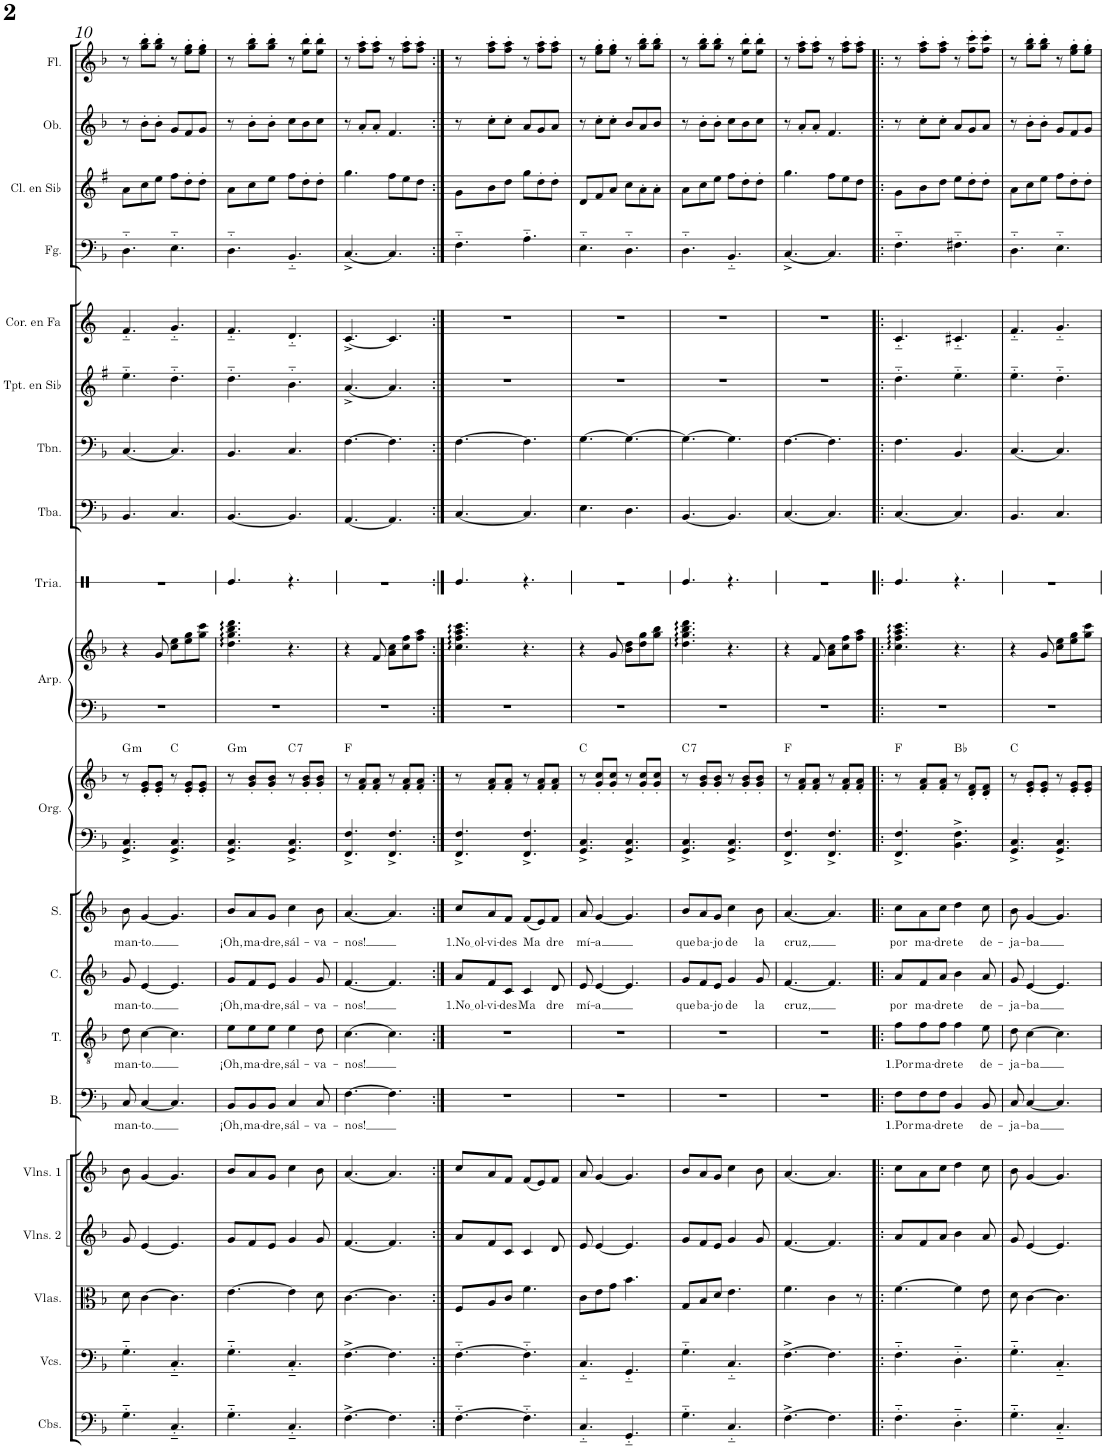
**kern	**kern	**kern	**kern	**kern	**kern	**text	**kern	**text	**kern	**text	**kern	**text	**kern	**kern	**harte	**kern	**kern	**kern	**kern	**kern	**kern	**kern	**kern	**kern	**kern	**kern
*part20	*part19	*part18	*part17	*part16	*part15	*part15	*part14	*part14	*part13	*part13	*part12	*part12	*part11	*part11	*part11	*part10	*part10	*part9	*part8	*part7	*part6	*part5	*part4	*part3	*part2	*part1
*staff22	*staff21	*staff20	*staff19	*staff18	*staff17	*staff17	*staff16	*staff16	*staff15	*staff15	*staff14	*staff14	*staff13	*staff12	*	*staff11	*staff10	*staff9	*staff8	*staff7	*staff6	*staff5	*staff4	*staff3	*staff2	*staff1
*I"Contrabajos	*I"Violonchelos	*I"Violas	*I"Violines 2	*I"Violines 1	*I"Bajo	*	*I"Tenor	*	*I"Contralto	*	*I"Soprano	*	*I"Órgano	*	*	*I"Arpa	*	*I"Triángulo	*I"Tuba	*I"Trombón	*I"Trompeta en Sib	*I"Corno en Fa	*I"Fagot	*I"Clarinete en Sib	*I"Oboe	*I"Flauta
*I'Cbs.	*I'Vcs.	*I'Vlas.	*I'Vlns. 2	*I'Vlns. 1	*I'B.	*	*I'T.	*	*I'C.	*	*I'S.	*	*	*	*	*I'Arp.	*	*	*I'Tba.	*I'Tbn.	*I'Tpt. en Sib	*I'Cor. en Fa	*I'Fg.	*I'Cl. en Sib	*I'Ob.	*I'Fl.
!!LO:PB:g=z
*clefF4	*clefF4	*clefC3	*clefG2	*clefG2	*clefF4	*	*clefGv2	*	*clefG2	*	*clefG2	*	*clefF4	*clefG2	*	*clefF4	*clefG2	*clefX	*clefF4	*clefF4	*clefG2	*clefG2	*clefF4	*clefG2	*clefG2	*clefG2
*Trd7c12	*	*	*	*	*	*	*	*	*	*	*	*	*	*	*	*	*	*	*	*	*Trd1c2	*Trd4c7	*	*Trd1c2	*	*
*k[b-]	*k[b-]	*k[b-]	*k[b-]	*k[b-]	*k[b-]	*	*k[b-]	*	*k[b-]	*	*k[b-]	*	*k[b-]	*k[b-]	*	*k[b-]	*k[b-]	*k[]	*k[b-]	*k[b-]	*k[f#]	*k[]	*k[b-]	*k[f#]	*k[b-]	*k[b-]
*M6/8	*M6/8	*M6/8	*M6/8	*M6/8	*M6/8	*	*M6/8	*	*M6/8	*	*M6/8	*	*M6/8	*M6/8	*	*M6/8	*M6/8	*M6/8	*M6/8	*M6/8	*M6/8	*M6/8	*M6/8	*M6/8	*M6/8	*M6/8
=10	=10	=10	=10	=10	=10	=10	=10	=10	=10	=10	=10	=10	=10	=10	=10	=10	=10	=10	=10	=10	=10	=10	=10	=10	=10	=10
!	!	!	!	!	!	!LO:LY:b	!	!LO:LY:b	!	!LO:LY:b	!	!LO:LY:b	!	!	!LO:H:kt=m	!	!	!	!	!	!	!	!	!	!	!
4.G'~\	4.G'~\	8d\	8g/	8b-\	8C/	man-	8d\	man-	8g/	man-	8b-\	man-	4.GG/^ 4.C/^	8r	G:min	2.r	4r	2.r	4.BB-/	[4.C/	4.ee\	4.f/	4.D\	8a\L	8r	8r
!	!	!	!	!	!	!LO:LY:b	!	!LO:LY:b	!	!LO:LY:b	!	!LO:LY:b	!	!	!	!	!	!	!	!	!	!	!	!	!	!
.	.	[4c\	[4e/	[4g/	[4C/	-to.	[4c\	-to.	[4e/	-to.	[4g/	-to.	.	8e/' 8g/'L	.	.	.	.	.	.	.	.	.	8cc\	8b-'\L	8gg\' 8bb-\'L
.	.	.	.	.	.	.	.	.	.	.	.	.	.	8e/' 8g/'J	.	.	8g/	.	.	.	.	.	.	8ee\J	8b-'\J	8gg\' 8bb-\'J
4.C'~/	4.C'~/	4.c\]	4.e/]	4.g/]	4.C/]	.	4.c\]	.	4.e/]	.	4.g/]	.	4.GG/^ 4.C/^	8r	C:maj	.	8cc\ 8ee\L	.	4.C/	4.C/]	4.dd\	4.g/	4.E\	8ff#\L	8g/L	8r
.	.	.	.	.	.	.	.	.	.	.	.	.	.	8e/' 8g/'L	.	.	8ee\ 8gg\	.	.	.	.	.	.	8dd'\	8f/	8ee\' 8gg\'L
.	.	.	.	.	.	.	.	.	.	.	.	.	.	8e/' 8g/'J	.	.	8gg\ 8ccc\J	.	.	.	.	.	.	8dd'\J	8g/J	8ee\' 8gg\'J
=11	=11	=11	=11	=11	=11	=11	=11	=11	=11	=11	=11	=11	=11	=11	=11	=11	=11	=11	=11	=11	=11	=11	=11	=11	=11	=11
!	!	!	!	!	!	!LO:LY:b	!	!LO:LY:b	!	!LO:LY:b	!	!LO:LY:b	!	!	!LO:H:kt=m	!	!	!	!	!	!	!	!	!	!	!
4.G'~\	4.G'~\	[4.e\	8g/L	8b-/L	8BB-/L	¡Oh,	8e\L	¡Oh,	8g/L	¡Oh,	8b-/L	¡Oh,	4.GG/^ 4.C/^	8r	G:min	2.r	4.dd\ 4.gg\ 4.bb-\ 4.ddd\	4.Re/	[4.BB-/	4.BB-/	4.dd\	4.f/	4.D\	8a\L	8r	8r
!	!	!	!	!	!	!LO:LY:b	!	!LO:LY:b	!	!LO:LY:b	!	!LO:LY:b	!	!	!	!	!	!	!	!	!	!	!	!	!	!
.	.	.	8f/	8a/	8BB-/	ma-	8e\	ma-	8f/	ma-	8a/	ma-	.	8g/' 8b-/'L	.	.	.	.	.	.	.	.	.	8cc\	8b-'\L	8gg\' 8bb-\'L
!	!	!	!	!	!	!LO:LY:b	!	!LO:LY:b	!	!LO:LY:b	!	!LO:LY:b	!	!	!	!	!	!	!	!	!	!	!	!	!	!
.	.	.	8e/J	8g/J	8BB-/J	-dre,	8e\J	-dre,	8e/J	-dre,	8g/J	-dre,	.	8g/' 8b-/'J	.	.	.	.	.	.	.	.	.	8ee\J	8b-'\J	8gg\' 8bb-\'J
!	!	!	!	!	!	!LO:LY:b	!	!LO:LY:b	!	!LO:LY:b	!	!LO:LY:b	!	!	!LO:H:kt=7	!	!	!	!	!	!	!	!	!	!	!
4.C'~/	4.C'~/	4e\]	4g/	4cc\	4C/	sál-	4e\	sál-	4g/	sál-	4cc\	sál-	4.GG/^ 4.C/^	8r	C:7	.	4.r	4.r	4.BB-/]	4.C/	4.b\	4.d/	4.BB-/	8ff#\L	8cc\L	8r
.	.	.	.	.	.	.	.	.	.	.	.	.	.	8g/' 8b-/'L	.	.	.	.	.	.	.	.	.	8dd'\	8b-\	8ee\' 8bb-\'L
!	!	!	!	!	!	!LO:LY:b	!	!LO:LY:b	!	!LO:LY:b	!	!LO:LY:b	!	!	!	!	!	!	!	!	!	!	!	!	!	!
.	.	8d\	8g/	8b-\	8C/	-va-	8d\	-va-	8g/	-va-	8b-\	-va-	.	8g/' 8b-/'J	.	.	.	.	.	.	.	.	.	8dd'\J	8cc\J	8ee\' 8bb-\'J
=12	=12	=12	=12	=12	=12	=12	=12	=12	=12	=12	=12	=12	=12	=12	=12	=12	=12	=12	=12	=12	=12	=12	=12	=12	=12	=12
!	!	!	!	!	!	!LO:LY:b	!	!LO:LY:b	!	!LO:LY:b	!	!LO:LY:b	!	!	!	!	!	!	!	!	!	!	!	!	!	!
[4.F^\	[4.F^\	[4.c\	[4.f/	[4.a/	[4.F\	-nos!	[4.c\	-nos!	[4.f/	-nos!	[4.a/	-nos!	4.FF/^ 4.F/^	8r	F:maj	2.r	4r	2.r	[4.AA/	[4.F\	[4.a^/	[4.c^/	[4.C^/	4.gg\	8r	8r
.	.	.	.	.	.	.	.	.	.	.	.	.	.	8f/' 8a/'L	.	.	.	.	.	.	.	.	.	.	8a'/L	8ff\' 8aa\'L
.	.	.	.	.	.	.	.	.	.	.	.	.	.	8f/' 8a/'J	.	.	8f/	.	.	.	.	.	.	.	8a'/J	8ff\' 8aa\'J
4.F\]	4.F\]	4.c\]	4.f/]	4.a/]	4.F\]	.	4.c\]	.	4.f/]	.	4.a/]	.	4.FF/^ 4.F/^	8r	.	.	8a\ 8cc\L	.	4.AA/]	4.F\]	4.a/]	4.c/]	4.C/]	8ff#\L	4.f/	8r
.	.	.	.	.	.	.	.	.	.	.	.	.	.	8f/' 8a/'L	.	.	8cc\ 8ff\	.	.	.	.	.	.	8ee\	.	8ff\' 8aa\'L
.	.	.	.	.	.	.	.	.	.	.	.	.	.	8f/' 8a/'J	.	.	8ff\ 8aa\J	.	.	.	.	.	.	8dd\J	.	8ff\' 8aa\'J
=13:|!	=13:|!	=13:|!	=13:|!	=13:|!	=13:|!	=13:|!	=13:|!	=13:|!	=13:|!	=13:|!	=13:|!	=13:|!	=13:|!	=13:|!	=13:|!	=13:|!	=13:|!	=13:|!	=13:|!	=13:|!	=13:|!	=13:|!	=13:|!	=13:|!	=13:|!	=13:|!
!	!	!	!	!	!	!	!	!	!	!LO:LY:b	!	!LO:LY:b	!	!	!	!	!	!	!	!	!	!	!	!	!	!
[4.F\	[4.F\	8F/L	8a/L	8cc/L	2.r	.	2.r	.	8a/L	1.No ol	8cc/L	1.No ol	4.FF/^ 4.F/^	8r	.	2.r	4.cc\ 4.ff\ 4.aa\ 4.ccc\	4.Re/	[4.C/	[4.F\	2.r	2.r	4.F\	8g\L	8r	8r
!	!	!	!	!	!	!	!	!	!	!LO:LY:b	!	!LO:LY:b	!	!	!	!	!	!	!	!	!	!	!	!	!	!
.	.	8A/	8f/	8a/	.	.	.	.	8f/	-vi-	8a/	-vi-	.	8f/' 8a/'L	.	.	.	.	.	.	.	.	.	8b\	8cc'\L	8ff\' 8aa\'L
!	!	!	!	!	!	!	!	!	!	!LO:LY:b	!	!LO:LY:b	!	!	!	!	!	!	!	!	!	!	!	!	!	!
.	.	8c/J	8c/J	8f/J	.	.	.	.	8c/J	-des	8f/J	-des	.	8f/' 8a/'J	.	.	.	.	.	.	.	.	.	8dd\J	8cc'\J	8ff\' 8aa\'J
!	!	!	!	!	!	!	!	!	!	!LO:LY:b	!	!LO:LY:b	!	!	!	!	!	!	!	!	!	!	!	!	!	!
4.F\]	4.F\]	4.f\	4c/	(8f/L	.	.	.	.	4c/	Ma	(8f/L	Ma	4.FF/^ 4.F/^	8r	.	.	4.r	4.r	4.C/]	4.F\]	.	.	4.A\	8gg\L	8a/L	8r
.	.	.	.	8e/)	.	.	.	.	.	.	8e/)	.	.	8f/' 8a/'L	.	.	.	.	.	.	.	.	.	8dd'\	8g/	8ff\' 8aa\'L
!	!	!	!	!	!	!	!	!	!	!LO:LY:b	!	!LO:LY:b	!	!	!	!	!	!	!	!	!	!	!	!	!	!
.	.	.	8d/	8f/J	.	.	.	.	8d/	dre	8f/J	dre	.	8f/' 8a/'J	.	.	.	.	.	.	.	.	.	8dd'\J	8a/J	8ff\' 8aa\'J
=14	=14	=14	=14	=14	=14	=14	=14	=14	=14	=14	=14	=14	=14	=14	=14	=14	=14	=14	=14	=14	=14	=14	=14	=14	=14	=14
!	!	!	!	!	!	!	!	!	!	!LO:LY:b	!	!LO:LY:b	!	!	!	!	!	!	!	!	!	!	!	!	!	!
4.C/	4.C/	8c\L	8e/	8a/	2.r	.	2.r	.	8e/	mí-	8a/	mí-	4.GG/^ 4.C/^	8r	C:maj	2.r	4r	2.r	4.E\	[4.G\	2.r	2.r	4.E\	8d/L	8r	8r
!	!	!	!	!	!	!	!	!	!	!LO:LY:b	!	!LO:LY:b	!	!	!	!	!	!	!	!	!	!	!	!	!	!
.	.	8e\	[4e/	[4g/	.	.	.	.	[4e/	-a	[4g/	-a	.	8g/' 8cc/'L	.	.	.	.	.	.	.	.	.	8f#/	8cc'\L	8ee\' 8gg\'L
.	.	8g\J	.	.	.	.	.	.	.	.	.	.	.	8g/' 8cc/'J	.	.	8g/	.	.	.	.	.	.	8a/J	8cc'\J	8ee\' 8gg\'J
4.GG/	4.GG/	4.b-\	4.e/]	4.g/]	.	.	.	.	4.e/]	.	4.g/]	.	4.GG/^ 4.C/^	8r	.	.	8b-\ 8dd\L	.	4.D\	4.G\_	.	.	4.D\	8cc\L	8b-/L	8r
.	.	.	.	.	.	.	.	.	.	.	.	.	.	8g/' 8cc/'L	.	.	8dd\ 8gg\	.	.	.	.	.	.	8a'\	8a/	8gg\' 8bb-\'L
.	.	.	.	.	.	.	.	.	.	.	.	.	.	8g/' 8cc/'J	.	.	8gg\ 8bb-\J	.	.	.	.	.	.	8a'\J	8b-/J	8gg\' 8bb-\'J
=15	=15	=15	=15	=15	=15	=15	=15	=15	=15	=15	=15	=15	=15	=15	=15	=15	=15	=15	=15	=15	=15	=15	=15	=15	=15	=15
!	!	!	!	!	!	!	!	!	!	!LO:LY:b	!	!LO:LY:b	!	!	!LO:H:kt=7	!	!	!	!	!	!	!	!	!	!	!
4.G\	4.G\	8G/L	8g/L	8b-/L	2.r	.	2.r	.	8g/L	que	8b-/L	que	4.GG/^ 4.C/^	8r	C:7	2.r	4.dd\ 4.gg\ 4.bb-\ 4.ddd\	4.Re/	[4.BB-/	4.G\_	2.r	2.r	4.D\	8a\L	8r	8r
!	!	!	!	!	!	!	!	!	!	!LO:LY:b	!	!LO:LY:b	!	!	!	!	!	!	!	!	!	!	!	!	!	!
.	.	8B-/	8f/	8a/	.	.	.	.	8f/	ba-	8a/	ba-	.	8g/' 8b-/'L	.	.	.	.	.	.	.	.	.	8cc\	8b-'\L	8gg\' 8bb-\'L
!	!	!	!	!	!	!	!	!	!	!LO:LY:b	!	!LO:LY:b	!	!	!	!	!	!	!	!	!	!	!	!	!	!
.	.	8d/J	8e/J	8g/J	.	.	.	.	8e/J	-jo	8g/J	-jo	.	8g/' 8b-/'J	.	.	.	.	.	.	.	.	.	8ee\J	8b-'\J	8gg\' 8bb-\'J
!	!	!	!	!	!	!	!	!	!	!LO:LY:b	!	!LO:LY:b	!	!	!	!	!	!	!	!	!	!	!	!	!	!
4.C/	4.C/	4.e\	4g/	4cc\	.	.	.	.	4g/	de	4cc\	de	4.GG/^ 4.C/^	8r	.	.	4.r	4.r	4.BB-/]	4.G\]	.	.	4.BB-/	8ff#\L	8cc\L	8r
.	.	.	.	.	.	.	.	.	.	.	.	.	.	8g/' 8b-/'L	.	.	.	.	.	.	.	.	.	8dd'\	8b-\	8ee\' 8bb-\'L
!	!	!	!	!	!	!	!	!	!	!LO:LY:b	!	!LO:LY:b	!	!	!	!	!	!	!	!	!	!	!	!	!	!
.	.	.	8g/	8b-\	.	.	.	.	8g/	la	8b-\	la	.	8g/' 8b-/'J	.	.	.	.	.	.	.	.	.	8dd'\J	8cc\J	8ee\' 8bb-\'J
=16	=16	=16	=16	=16	=16	=16	=16	=16	=16	=16	=16	=16	=16	=16	=16	=16	=16	=16	=16	=16	=16	=16	=16	=16	=16	=16
!	!	!	!	!	!	!	!	!	!	!LO:LY:b	!	!LO:LY:b	!	!	!	!	!	!	!	!	!	!	!	!	!	!
[4.F^\	[4.F^\	4.f\	[4.f/	[4.a/	2.r	.	2.r	.	[4.f/	cruz,	[4.a/	cruz,	4.FF/^ 4.F/^	8r	F:maj	2.r	4r	2.r	[4.C/	[4.F\	2.r	2.r	[4.C^/	4.gg\	8r	8r
.	.	.	.	.	.	.	.	.	.	.	.	.	.	8f/' 8a/'L	.	.	.	.	.	.	.	.	.	.	8a'/L	8ff\' 8aa\'L
.	.	.	.	.	.	.	.	.	.	.	.	.	.	8f/' 8a/'J	.	.	8f/	.	.	.	.	.	.	.	8a'/J	8ff\' 8aa\'J
4.F\]	4.F\]	4c\	4.f/]	4.a/]	.	.	.	.	4.f/]	.	4.a/]	.	4.FF/^ 4.F/^	8r	.	.	8a\ 8cc\L	.	4.C/]	4.F\]	.	.	4.C/]	8ff#\L	4.f/	8r
.	.	.	.	.	.	.	.	.	.	.	.	.	.	8f/' 8a/'L	.	.	8cc\ 8ff\	.	.	.	.	.	.	8ee\	.	8ff\' 8aa\'L
.	.	8r	.	.	.	.	.	.	.	.	.	.	.	8f/' 8a/'J	.	.	8ff\ 8aa\J	.	.	.	.	.	.	8dd\J	.	8ff\' 8aa\'J
=17!|:	=17!|:	=17!|:	=17!|:	=17!|:	=17!|:	=17!|:	=17!|:	=17!|:	=17!|:	=17!|:	=17!|:	=17!|:	=17!|:	=17!|:	=17!|:	=17!|:	=17!|:	=17!|:	=17!|:	=17!|:	=17!|:	=17!|:	=17!|:	=17!|:	=17!|:	=17!|:
!	!	!	!	!	!	!LO:LY:b	!	!LO:LY:b	!	!LO:LY:b	!	!LO:LY:b	!	!	!	!	!	!	!	!	!	!	!	!	!	!
4.F'~\	4.F'~\	[4.f\	8a/L	8cc\L	8F\L	1.Por	8f\L	1.Por	8a/L	por	8cc\L	por	4.FF/^ 4.F/^	8r	F:maj	2.r	4.cc\ 4.ff\ 4.aa\ 4.ccc\	4.Re/	[4.C/	4.F\	4.dd\	4.c/	4.F\	8g\L	8r	8r
!	!	!	!	!	!	!LO:LY:b	!	!LO:LY:b	!	!LO:LY:b	!	!LO:LY:b	!	!	!	!	!	!	!	!	!	!	!	!	!	!
.	.	.	8f/	8a\	8F\	ma-	8f\	ma-	8f/	ma-	8a\	ma-	.	8f/' 8a/'L	.	.	.	.	.	.	.	.	.	8b\	8cc'\L	8ff\' 8aa\'L
!	!	!	!	!	!	!LO:LY:b	!	!LO:LY:b	!	!LO:LY:b	!	!LO:LY:b	!	!	!	!	!	!	!	!	!	!	!	!	!	!
.	.	.	8a/J	8cc\J	8F\J	-dre	8f\J	-dre	8a/J	-dre	8cc\J	-dre	.	8f/' 8a/'J	.	.	.	.	.	.	.	.	.	8dd\J	8cc'\J	8ff\' 8aa\'J
!	!	!	!	!	!	!LO:LY:b	!	!LO:LY:b	!	!LO:LY:b	!	!LO:LY:b	!	!	!	!	!	!	!	!	!	!	!	!	!	!
4.D'~\	4.D'~\	4f\]	4b-\	4dd\	4BB-/	te	4f\	te	4b-\	te	4dd\	te	4.BB-\^ 4.F\^	8r	Bb:maj	.	4.r	4.r	4.C/]	4.BB-/	4.ee\	4.c#X/	4.F#X\	8ee\L	8a/L	8r
.	.	.	.	.	.	.	.	.	.	.	.	.	.	8d/' 8f/'L	.	.	.	.	.	.	.	.	.	8dd'\	8g/	8ff\' 8ccc\'L
!	!	!	!	!	!	!LO:LY:b	!	!LO:LY:b	!	!LO:LY:b	!	!LO:LY:b	!	!	!	!	!	!	!	!	!	!	!	!	!	!
.	.	8e\	8a/	8cc\	8BB-/	de-	8e\	de-	8a/	de-	8cc\	de-	.	8d/' 8f/'J	.	.	.	.	.	.	.	.	.	8dd'\J	8a/J	8ff\' 8ccc\'J
=18	=18	=18	=18	=18	=18	=18	=18	=18	=18	=18	=18	=18	=18	=18	=18	=18	=18	=18	=18	=18	=18	=18	=18	=18	=18	=18
!	!	!	!	!	!	!LO:LY:b	!	!LO:LY:b	!	!LO:LY:b	!	!LO:LY:b	!	!	!	!	!	!	!	!	!	!	!	!	!	!
4.G'~\	4.G'~\	8d\	8g/	8b-\	8C/	-ja-	8d\	-ja-	8g/	-ja-	8b-\	-ja-	4.GG/^ 4.C/^	8r	C:maj	2.r	4r	2.r	4.BB-/	[4.C/	4.ee\	4.f/	4.D\	8a\L	8r	8r
!	!	!	!	!	!	!LO:LY:b	!	!LO:LY:b	!	!LO:LY:b	!	!LO:LY:b	!	!	!	!	!	!	!	!	!	!	!	!	!	!
.	.	[4c\	[4e/	[4g/	[4C/	-ba	[4c\	-ba	[4e/	-ba	[4g/	-ba	.	8e/' 8g/'L	.	.	.	.	.	.	.	.	.	8cc\	8b-'\L	8gg\' 8bb-\'L
.	.	.	.	.	.	.	.	.	.	.	.	.	.	8e/' 8g/'J	.	.	8g/	.	.	.	.	.	.	8ee\J	8b-'\J	8gg\' 8bb-\'J
4.C'~/	4.C'~/	4.c\]	4.e/]	4.g/]	4.C/]	.	4.c\]	.	4.e/]	.	4.g/]	.	4.GG/^ 4.C/^	8r	.	.	8cc\ 8ee\L	.	4.C/	4.C/]	4.dd\	4.g/	4.E\	8ff#\L	8g/L	8r
.	.	.	.	.	.	.	.	.	.	.	.	.	.	8e/' 8g/'L	.	.	8ee\ 8gg\	.	.	.	.	.	.	8dd'\	8f/	8ee\' 8gg\'L
.	.	.	.	.	.	.	.	.	.	.	.	.	.	8e/' 8g/'J	.	.	8gg\ 8ccc\J	.	.	.	.	.	.	8dd'\J	8g/J	8ee\' 8gg\'J
=	=	=	=	=	=	=	=	=	=	=	=	=	=	=	=	=	=	=	=	=	=	=	=	=	=	=
*-	*-	*-	*-	*-	*-	*-	*-	*-	*-	*-	*-	*-	*-	*-	*-	*-	*-	*-	*-	*-	*-	*-	*-	*-	*-	*-
